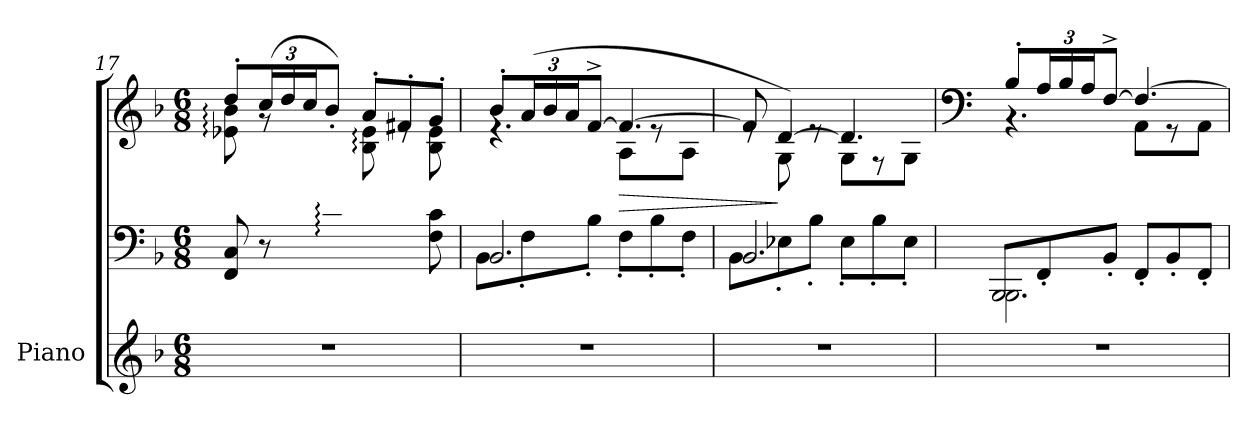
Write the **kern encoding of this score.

**kern	**kern	**kern	**dynam
*part1	*part1	*part1	*part1
*staff3	*staff2	*staff1	*staff1/2/3
*I"Piano	*	*	*
*I'Pno.	*	*	*
!!LO:LB:g=z
*clefG2	*clefF4	*clefG2	*
*k[b-]	*k[b-]	*k[b-]	*
*F:	*F:	*F:	*
*M6/8	*M6/8	*M6/8	*
=17	=17	=17	=17
*	*^	*^	*
2.r	4ryy	8FF/ 8C/	8dd'/L	8e-X\: 8b-\:L	.
*	*	*	*Xbrackettup	*	*
.	.	8r	(>24cc/L	8rg	.
.	.	.	24dd/	.	.
.	.	.	24cc/J	.	.
.	8G/: 8d/:J	4.ryy	8b-'/J)	8ryy	.
.	4.ryy	.	8a'/L	8B-\: 8e-\:L	.
.	.	.	8f#X'/	8re	.
.	.	8F\ 8c\	8g'/J	8B-\ 8e-\J	.
=18	=18	=18	=18	=18	=18
2.r	2.BB-/	8BB-\L	8b-'/L	4.re	.
.	.	8F'\	(>24a/L	.	.
.	.	.	24b-/	.	.
.	.	.	24a/J	.	.
.	.	8B-'\J	[8f^/J	.	.
!	!	!	!	!	!LO:HP:b
.	.	8F'\L	4.f/_	8A\L	>
.	.	8B-'\	.	8re	.
.	.	8F'\J	.	8A\J	.
=19	=19	=19	=19	=19	=19
2.r	2.BB-/	8BB-\L	8f/]	8re	.
.	.	8E-X'\	[4d/)	8G\	]
.	.	8B-'\J	.	8re	.
.	.	8E-'\L	4.d/]	8G\L	.
.	.	8B-'\	.	8r	.
.	.	8E-'\J	.	8G\J	.
!!LO:PB:g=z	!!
=20	=20	=20	=20	=20	=20
*	*	*	*clefF4	*	*
!	!	!LO:N:head=open	!	!	!
2.r	2.BBB-\	8BBB-/L	8B-'/L	4.rBB	.
.	.	8FF'/	24A/L	.	.
.	.	.	24B-/	.	.
.	.	.	24A/J	.	.
.	.	8BB-'/J	[8F^/J	.	.
.	.	8FF'/L	4.F/_	8AA\L	.
.	.	8BB-'/	.	8r	.
.	.	8FF'/J	.	8AA\J	.
*	*v	*v	*	*	*
*	*	*v	*v	*
=	=	=	=
*-	*-	*-	*-
